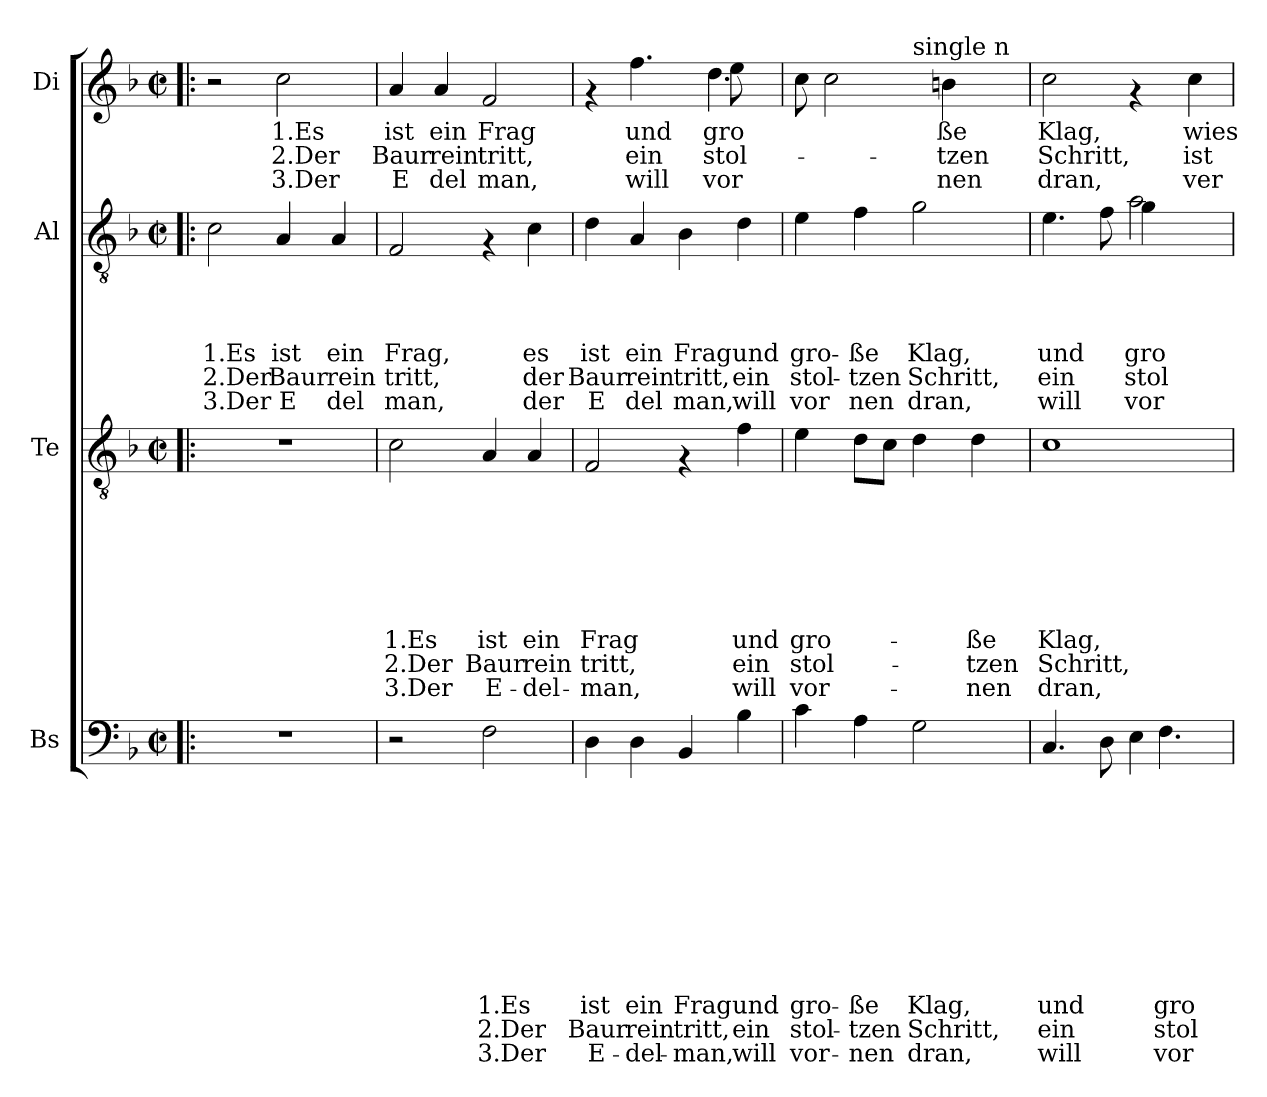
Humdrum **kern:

**kern	**text	**text	**text	**text	**text	**text	**text	**text	**text	**text	**text	**text	**kern	**text	**text	**text	**text	**text	**text	**text	**text	**text	**kern	**text	**text	**text	**text	**text	**text	**kern	**text	**text	**text
*part4	*part4	*part4	*part4	*part4	*part4	*part4	*part4	*part4	*part4	*part4	*part4	*part4	*part3	*part3	*part3	*part3	*part3	*part3	*part3	*part3	*part3	*part3	*part2	*part2	*part2	*part2	*part2	*part2	*part2	*part1	*part1	*part1	*part1
*staff4	*staff4	*staff4	*staff4	*staff4	*staff4	*staff4	*staff4	*staff4	*staff4	*staff4	*staff4	*staff4	*staff3	*staff3	*staff3	*staff3	*staff3	*staff3	*staff3	*staff3	*staff3	*staff3	*staff2	*staff2	*staff2	*staff2	*staff2	*staff2	*staff2	*staff1	*staff1	*staff1	*staff1
*I"Bs	*	*	*	*	*	*	*	*	*	*	*	*	*I"Te	*	*	*	*	*	*	*	*	*	*I"Al	*	*	*	*	*	*	*I"Di	*	*	*
*clefF4	*	*	*	*	*	*	*	*	*	*	*	*	*clefGv2	*	*	*	*	*	*	*	*	*	*clefGv2	*	*	*	*	*	*	*clefG2	*	*	*
*k[b-]	*	*	*	*	*	*	*	*	*	*	*	*	*k[b-]	*	*	*	*	*	*	*	*	*	*k[b-]	*	*	*	*	*	*	*k[b-]	*	*	*
*F:	*	*	*	*	*	*	*	*	*	*	*	*	*F:	*	*	*	*	*	*	*	*	*	*F:	*	*	*	*	*	*	*F:	*	*	*
*M2/2	*	*	*	*	*	*	*	*	*	*	*	*	*M2/2	*	*	*	*	*	*	*	*	*	*M2/2	*	*	*	*	*	*	*M2/2	*	*	*
*met(c|)	*	*	*	*	*	*	*	*	*	*	*	*	*met(c|)	*	*	*	*	*	*	*	*	*	*met(c|)	*	*	*	*	*	*	*met(c|)	*	*	*
=1!|:	=1!|:	=1!|:	=1!|:	=1!|:	=1!|:	=1!|:	=1!|:	=1!|:	=1!|:	=1!|:	=1!|:	=1!|:	=1!|:	=1!|:	=1!|:	=1!|:	=1!|:	=1!|:	=1!|:	=1!|:	=1!|:	=1!|:	=1!|:	=1!|:	=1!|:	=1!|:	=1!|:	=1!|:	=1!|:	=1!|:	=1!|:	=1!|:	=1!|:
!	!	!	!	!	!	!	!	!	!	!	!	!	!	!	!	!	!	!	!	!	!	!	!	!	!	!	!LO:LY:b:rj	!LO:LY:b:rj	!LO:LY:b:rj	!	!	!	!
1r	.	.	.	.	.	.	.	.	.	.	.	.	1r	.	.	.	.	.	.	.	.	.	2c\	.	.	.	1.Es	2.Der	3.Der	2r	.	.	.
!	!	!	!	!	!	!	!	!	!	!	!	!	!	!	!	!	!	!	!	!	!	!	!	!	!	!	!LO:LY:b:rj	!LO:LY:b:rj	!LO:LY:b:rj	!	!LO:LY:b:rj	!LO:LY:b:rj	!LO:LY:b:rj
.	.	.	.	.	.	.	.	.	.	.	.	.	.	.	.	.	.	.	.	.	.	.	4A/	.	.	.	ist	Baur	E	2cc\	1.Es	2.Der	3.Der
!	!	!	!	!	!	!	!	!	!	!	!	!	!	!	!	!	!	!	!	!	!	!	!	!	!	!	!LO:LY:b:rj	!LO:LY:b:rj	!LO:LY:b:rj	!	!	!	!
.	.	.	.	.	.	.	.	.	.	.	.	.	.	.	.	.	.	.	.	.	.	.	4A/	.	.	.	ein	rein	del	.	.	.	.
=2	=2	=2	=2	=2	=2	=2	=2	=2	=2	=2	=2	=2	=2	=2	=2	=2	=2	=2	=2	=2	=2	=2	=2	=2	=2	=2	=2	=2	=2	=2	=2	=2	=2
!	!	!	!	!	!	!	!	!	!	!	!	!	!	!	!	!	!	!	!	!LO:LY:b:rj	!LO:LY:b:rj	!LO:LY:b:rj	!	!	!	!	!LO:LY:b:rj	!LO:LY:b:rj	!LO:LY:b:rj	!	!LO:LY:b:rj	!LO:LY:b:rj	!LO:LY:b:rj
2r	.	.	.	.	.	.	.	.	.	.	.	.	2c\	.	.	.	.	.	.	1.Es	2.Der	3.Der	2F/	.	.	.	Frag,	tritt,	man,	4a/	ist	Baur	E
!	!	!	!	!	!	!	!	!	!	!	!	!	!	!	!	!	!	!	!	!	!	!	!	!	!	!	!	!	!	!	!LO:LY:b:rj	!LO:LY:b:rj	!LO:LY:b:rj
.	.	.	.	.	.	.	.	.	.	.	.	.	.	.	.	.	.	.	.	.	.	.	.	.	.	.	.	.	.	4a/	ein	rein	del
!	!	!	!	!	!	!	!	!	!	!LO:LY:b:rj	!LO:LY:b:rj	!LO:LY:b:rj	!	!	!	!	!	!	!	!LO:LY:b:rj	!LO:LY:b:rj	!LO:LY:b:rj	!	!	!	!	!	!	!	!	!LO:LY:b:rj	!LO:LY:b:rj	!LO:LY:b:rj
2F\	.	.	.	.	.	.	.	.	.	1.Es	2.Der	3.Der	4A/	.	.	.	.	.	.	ist	Baur	E-	4rF	.	.	.	.	.	.	2f/	Frag	tritt,	man,
!	!	!	!	!	!	!	!	!	!	!	!	!	!	!	!	!	!	!	!	!LO:LY:b:rj	!LO:LY:b:rj	!LO:LY:b:rj	!	!	!	!	!LO:LY:b:rj	!LO:LY:b:rj	!LO:LY:b:rj	!	!	!	!
.	.	.	.	.	.	.	.	.	.	.	.	.	4A/	.	.	.	.	.	.	ein	rein	-del-	4c\	.	.	.	es	der	der	.	.	.	.
=3	=3	=3	=3	=3	=3	=3	=3	=3	=3	=3	=3	=3	=3	=3	=3	=3	=3	=3	=3	=3	=3	=3	=3	=3	=3	=3	=3	=3	=3	=3	=3	=3	=3
!	!	!	!	!	!	!	!	!	!	!LO:LY:b:rj	!LO:LY:b:rj	!LO:LY:b:rj	!	!	!	!	!	!	!	!LO:LY:b:rj	!LO:LY:b:rj	!LO:LY:b:rj	!	!	!	!	!LO:LY:b:rj	!LO:LY:b:rj	!LO:LY:b:rj	!	!	!	!
*	*	*	*	*	*	*	*	*	*	*	*	*	*	*	*	*	*	*	*	*	*	*	*	*	*	*	*	*	*	*^	*	*	*
4D\	.	.	.	.	.	.	.	.	.	ist	Baur	E-	2F/	.	.	.	.	.	.	Frag	tritt,	-man,	4d\	.	.	.	ist	Baur	E	4rf	2ryy	.	.	.
!	!	!	!	!	!	!	!	!	!	!LO:LY:b:rj	!LO:LY:b:rj	!LO:LY:b:rj	!	!	!	!	!	!	!	!	!	!	!	!	!	!	!LO:LY:b:rj	!LO:LY:b:rj	!LO:LY:b:rj	!	!	!LO:LY:b:rj	!LO:LY:b:rj	!LO:LY:b:rj
4D\	.	.	.	.	.	.	.	.	.	ein	rein	-del-	.	.	.	.	.	.	.	.	.	.	4A/	.	.	.	ein	rein	del	4.ff\	.	und	ein	will
!	!	!	!	!	!	!	!	!	!	!LO:LY:b:rj	!LO:LY:b:rj	!LO:LY:b:rj	!	!	!	!	!	!	!	!	!	!	!	!	!	!	!LO:LY:b:rj	!LO:LY:b:rj	!LO:LY:b:rj	!	!	!	!	!
4BB-/	.	.	.	.	.	.	.	.	.	Frag	tritt,	-man,	4rF	.	.	.	.	.	.	.	.	.	4B-\	.	.	.	Frag	tritt,	man,	.	8ryy	.	.	.
!	!	!	!	!	!	!	!	!	!	!	!	!	!	!	!	!	!	!	!	!	!	!	!	!	!	!	!	!	!	!	!	!LO:LY:b:rj	!LO:LY:b:rj	!LO:LY:b:rj
.	.	.	.	.	.	.	.	.	.	.	.	.	.	.	.	.	.	.	.	.	.	.	.	.	.	.	.	.	.	4.dd\	8ee\	gro	stol-	vor
!	!	!	!	!	!	!	!	!	!	!LO:LY:b:rj	!LO:LY:b:rj	!LO:LY:b:rj	!	!	!	!	!	!	!	!LO:LY:b:rj	!LO:LY:b:rj	!LO:LY:b:rj	!	!	!	!	!LO:LY:b:rj	!LO:LY:b:rj	!LO:LY:b:rj	!	!	!	!	!
4B-\	.	.	.	.	.	.	.	.	.	und	ein	will	4f\	.	.	.	.	.	.	und	ein	will	4d\	.	.	.	und	ein	will	.	4ryy	.	.	.
=4	=4	=4	=4	=4	=4	=4	=4	=4	=4	=4	=4	=4	=4	=4	=4	=4	=4	=4	=4	=4	=4	=4	=4	=4	=4	=4	=4	=4	=4	=4	=4	=4	=4	=4
!	!	!	!	!	!	!	!	!	!	!LO:LY:b:rj	!LO:LY:b:rj	!LO:LY:b:rj	!	!	!	!	!	!	!	!LO:LY:b:rj	!LO:LY:b:rj	!LO:LY:b:rj	!	!	!	!	!LO:LY:b:rj	!LO:LY:b:rj	!LO:LY:b:rj	!	!	!	!	!
4c\	.	.	.	.	.	.	.	.	.	gro-	stol-	vor-	4e\	.	.	.	.	.	.	gro-	stol-	vor-	4e\	.	.	.	gro-	stol-	vor	8cc\	2ryy	.	.	.
.	.	.	.	.	.	.	.	.	.	.	.	.	.	.	.	.	.	.	.	.	.	.	.	.	.	.	.	.	.	2cc\	.	.	.	.
!	!	!	!	!	!	!	!	!	!	!LO:LY:b:rj	!LO:LY:b:rj	!LO:LY:b:rj	!	!	!	!	!	!	!	!	!	!	!	!	!	!	!LO:LY:b:rj	!LO:LY:b:rj	!LO:LY:b:rj	!	!	!	!	!
4A\	.	.	.	.	.	.	.	.	.	-ße	-tzen	-nen	8d\L	.	.	.	.	.	.	.	.	.	4f\	.	.	.	-ße	-tzen	nen	.	.	.	.	.
.	.	.	.	.	.	.	.	.	.	.	.	.	8c\J	.	.	.	.	.	.	.	.	.	.	.	.	.	.	.	.	.	.	.	.	.
!	!	!	!	!	!	!	!	!	!	!	!	!	!	!	!	!	!	!	!	!	!	!	!	!	!	!	!	!	!	!	!LO:TX:a:t=single n	!	!	!
!	!	!	!	!	!	!	!	!	!	!LO:LY:b:rj	!LO:LY:b:rj	!LO:LY:b:rj	!	!	!	!	!	!	!	!	!	!	!	!	!	!	!LO:LY:b:rj	!LO:LY:b:rj	!LO:LY:b:rj	!	!	!	!	!
2G\	.	.	.	.	.	.	.	.	.	Klag,	Schritt,	dran,	4d\	.	.	.	.	.	.	.	.	.	2g\	.	.	.	Klag,	Schritt,	dran,	.	2ryy	.	.	.
!	!	!	!	!	!	!	!	!	!	!	!	!	!	!	!	!	!	!	!	!	!	!	!	!	!	!	!	!	!	!	!	!LO:LY:b:rj	!LO:LY:b:rj	!LO:LY:b:rj
.	.	.	.	.	.	.	.	.	.	.	.	.	.	.	.	.	.	.	.	.	.	.	.	.	.	.	.	.	.	4b\	.	ße	-tzen	nen
!	!	!	!	!	!	!	!	!	!	!	!	!	!	!	!	!	!	!	!	!LO:LY:b:rj	!LO:LY:b:rj	!LO:LY:b:rj	!	!	!	!	!	!	!	!	!	!	!	!
.	.	.	.	.	.	.	.	.	.	.	.	.	4d\	.	.	.	.	.	.	-ße	-tzen	-nen	.	.	.	.	.	.	.	.	.	.	.	.
.	.	.	.	.	.	.	.	.	.	.	.	.	.	.	.	.	.	.	.	.	.	.	.	.	.	.	.	.	.	8ryy	.	.	.	.
=5	=5	=5	=5	=5	=5	=5	=5	=5	=5	=5	=5	=5	=5	=5	=5	=5	=5	=5	=5	=5	=5	=5	=5	=5	=5	=5	=5	=5	=5	=5	=5	=5	=5	=5
!	!	!	!	!	!	!	!	!	!	!LO:LY:b:rj	!LO:LY:b:rj	!LO:LY:b:rj	!	!	!	!	!	!	!	!LO:LY:b:rj	!LO:LY:b:rj	!LO:LY:b:rj	!	!	!	!	!LO:LY:b:rj	!LO:LY:b:rj	!LO:LY:b:rj	!	!	!LO:LY:b:rj	!LO:LY:b:rj	!LO:LY:b:rj
*^	*	*	*	*	*	*	*	*	*	*	*	*	*	*	*	*	*	*	*	*	*	*	*^	*	*	*	*	*	*	*v	*v	*	*	*
4.C/	2ryy	.	.	.	.	.	.	.	.	.	und	ein	will	1c	.	.	.	.	.	.	Klag,	Schritt,	dran,	4.e\	2ryy	.	.	.	und	ein	will	2cc\	Klag,	Schritt,	dran,
8D\	.	.	.	.	.	.	.	.	.	.	.	.	.	.	.	.	.	.	.	.	.	.	.	8f\	.	.	.	.	.	.	.	.	.	.	.
!	!	!	!	!	!	!	!	!	!	!	!	!	!	!	!	!	!	!	!	!	!	!	!	!	!	!	!	!	!LO:LY:b:rj	!LO:LY:b:rj	!LO:LY:b:rj	!	!	!	!
4E\	8ryy	.	.	.	.	.	.	.	.	.	.	.	.	.	.	.	.	.	.	.	.	.	.	2a\	4g\	.	.	.	gro-	stol-	vor	4rf	.	.	.
!	!	!	!	!	!	!	!	!	!	!	!LO:LY:b:rj	!LO:LY:b:rj	!LO:LY:b:rj	!	!	!	!	!	!	!	!	!	!	!	!	!	!	!	!	!	!	!	!	!	!
.	4.F\	.	.	.	.	.	.	.	.	.	gro-	stol-	vor-	.	.	.	.	.	.	.	.	.	.	.	.	.	.	.	.	.	.	.	.	.	.
!	!	!	!	!	!	!	!	!	!	!	!	!	!	!	!	!	!	!	!	!	!	!	!	!	!	!	!	!	!	!	!	!	!LO:LY:b:rj	!LO:LY:b:rj	!LO:LY:b:rj
4ryy	.	.	.	.	.	.	.	.	.	.	.	.	.	.	.	.	.	.	.	.	.	.	.	.	4ryy	.	.	.	.	.	.	4cc\	wies	ist	ver
*v	*v	*	*	*	*	*	*	*	*	*	*	*	*	*	*	*	*	*	*	*	*	*	*	*v	*v	*	*	*	*	*	*	*	*	*	*
=	=	=	=	=	=	=	=	=	=	=	=	=	=	=	=	=	=	=	=	=	=	=	=	=	=	=	=	=	=	=	=	=	=
*-	*-	*-	*-	*-	*-	*-	*-	*-	*-	*-	*-	*-	*-	*-	*-	*-	*-	*-	*-	*-	*-	*-	*-	*-	*-	*-	*-	*-	*-	*-	*-	*-	*-
